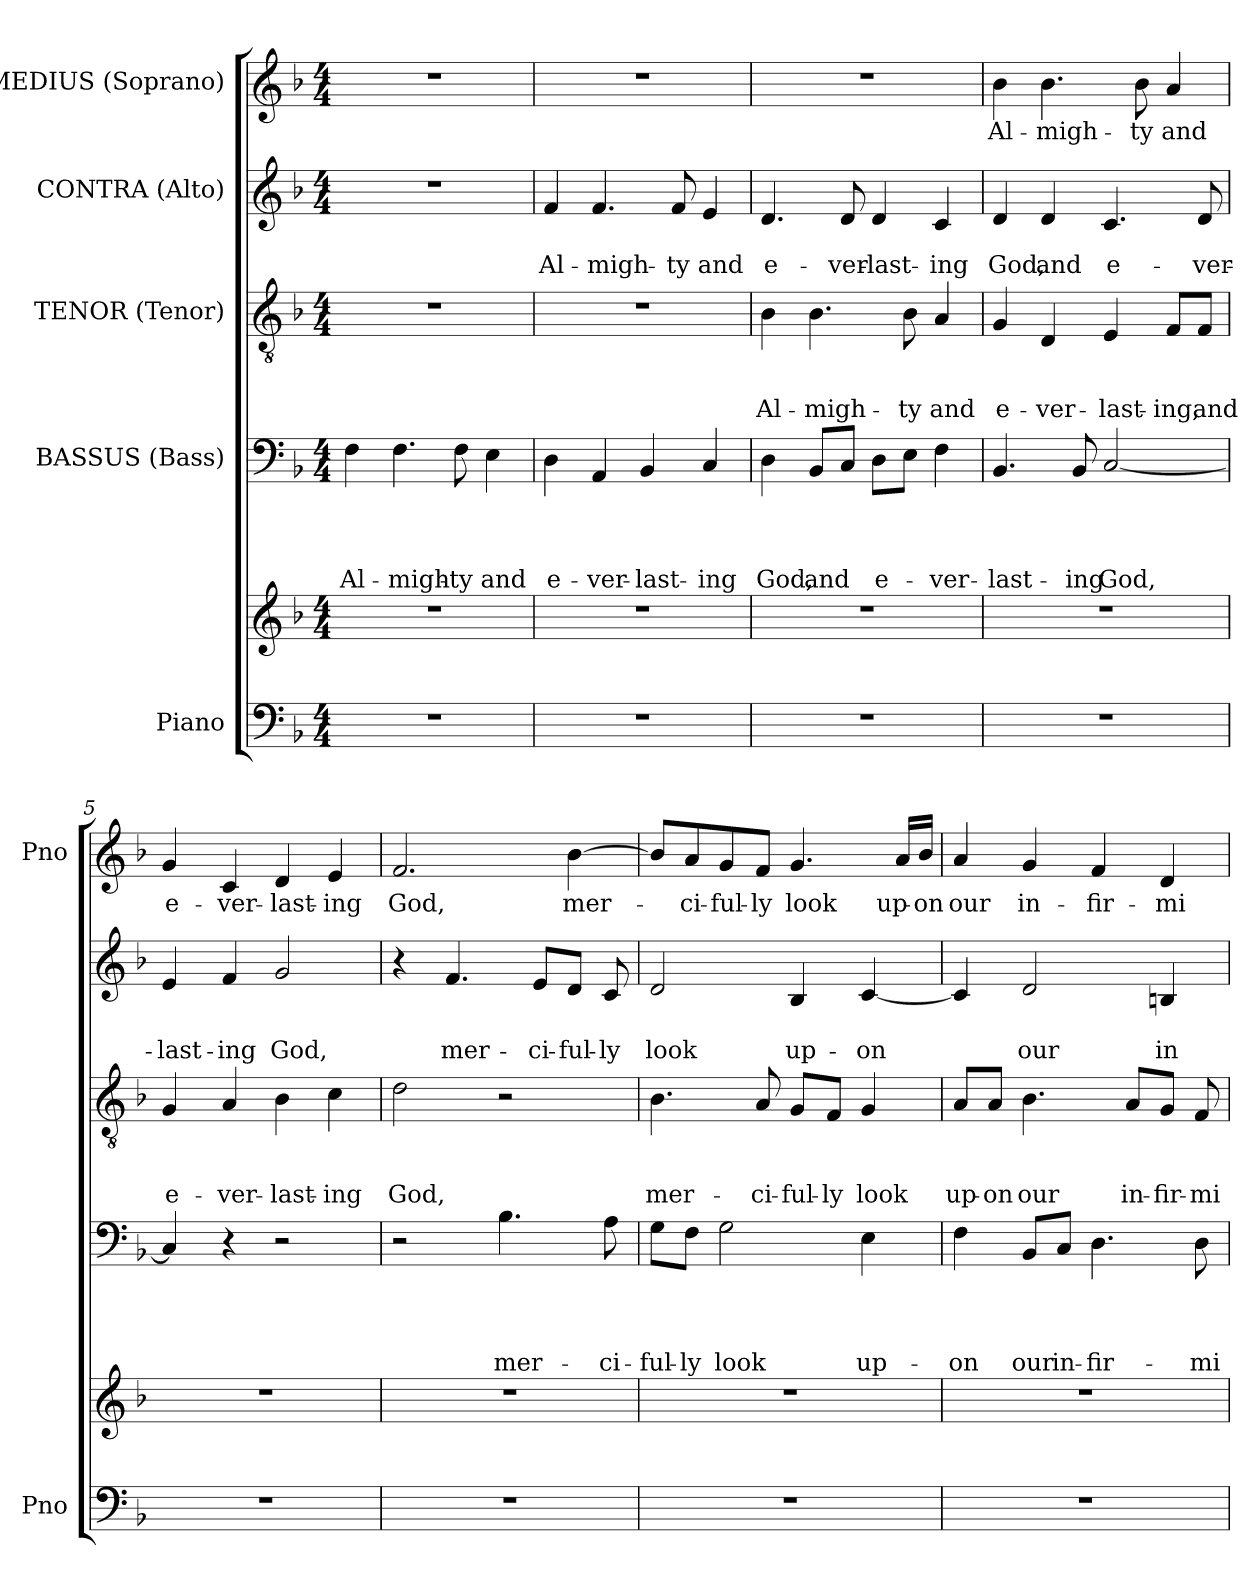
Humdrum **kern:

**kern	**kern	**kern	**text	**text	**text	**text	**kern	**text	**text	**text	**kern	**text	**text	**kern	**text
*part5	*part5	*part4	*part4	*part4	*part4	*part4	*part3	*part3	*part3	*part3	*part2	*part2	*part2	*part1	*part1
*staff6	*staff5	*staff4	*staff4	*staff4	*staff4	*staff4	*staff3	*staff3	*staff3	*staff3	*staff2	*staff2	*staff2	*staff1	*staff1
*I"Piano	*	*I"BASSUS (Bass)	*	*	*	*	*I"TENOR (Tenor)	*	*	*	*I"CONTRA (Alto)	*	*	*I"MEDIUS (Soprano)	*
*I'Pno	*	*	*	*	*	*	*	*	*	*	*	*	*	*I'Pno	*
*clefF4	*clefG2	*clefF4	*	*	*	*	*clefGv2	*	*	*	*clefG2	*	*	*clefG2	*
*k[b-]	*k[b-]	*k[b-]	*	*	*	*	*k[b-]	*	*	*	*k[b-]	*	*	*k[b-]	*
*F:	*F:	*F:	*	*	*	*	*F:	*	*	*	*F:	*	*	*F:	*
*M4/4	*M4/4	*M4/4	*	*	*	*	*M4/4	*	*	*	*M4/4	*	*	*M4/4	*
=1	=1	=1	=1	=1	=1	=1	=1	=1	=1	=1	=1	=1	=1	=1	=1
1r	1r	4F\	.	.	.	Al-	1r	.	.	.	1r	.	.	1r	.
.	.	4.F\	.	.	.	-migh-	.	.	.	.	.	.	.	.	.
.	.	8F\	.	.	.	-ty	.	.	.	.	.	.	.	.	.
.	.	4E\	.	.	.	and	.	.	.	.	.	.	.	.	.
=2	=2	=2	=2	=2	=2	=2	=2	=2	=2	=2	=2	=2	=2	=2	=2
1r	1r	4D\	.	.	.	e-	1r	.	.	.	4f/	.	Al-	1r	.
.	.	4AA/	.	.	.	-ver-	.	.	.	.	4.f/	.	-migh-	.	.
.	.	4BB-/	.	.	.	-last-	.	.	.	.	.	.	.	.	.
.	.	.	.	.	.	.	.	.	.	.	8f/	.	-ty	.	.
.	.	4C/	.	.	.	-ing	.	.	.	.	4e/	.	and	.	.
=3	=3	=3	=3	=3	=3	=3	=3	=3	=3	=3	=3	=3	=3	=3	=3
1r	1r	4D\	.	.	.	God,	4B-\	.	.	Al-	4.d/	.	e-	1r	.
.	.	8BB-/L	.	.	.	and	4.B-\	.	.	-migh-	.	.	.	.	.
.	.	8C/J	.	.	.	.	.	.	.	.	8d/	.	-ver-	.	.
.	.	8D\L	.	.	.	e-	.	.	.	.	4d/	.	-last-	.	.
.	.	8E\J	.	.	.	.	8B-\	.	.	-ty	.	.	.	.	.
.	.	4F\	.	.	.	-ver-	4A/	.	.	and	4c/	.	-ing	.	.
=4	=4	=4	=4	=4	=4	=4	=4	=4	=4	=4	=4	=4	=4	=4	=4
1r	1r	4.BB-/	.	.	.	-last-	4G/	.	.	e-	4d/	.	God,	4b-\	Al-
.	.	.	.	.	.	.	4D/	.	.	-ver-	4d/	.	and	4.b-\	-migh-
.	.	8BB-/	.	.	.	-ing	.	.	.	.	.	.	.	.	.
.	.	[2C/	.	.	.	God,	4E/	.	.	-last-	4.c/	.	e-	.	.
.	.	.	.	.	.	.	.	.	.	.	.	.	.	8b-\	-ty
.	.	.	.	.	.	.	8F/L	.	.	-ing,	.	.	.	4a/	and
.	.	.	.	.	.	.	8F/J	.	.	and	8d/	.	-ver-	.	.
!!LO:LB:g=z
=5	=5	=5	=5	=5	=5	=5	=5	=5	=5	=5	=5	=5	=5	=5	=5
1r	1r	4C/]	.	.	.	.	4G/	.	.	e-	4e/	.	-­last-	4g/	e-
.	.	4r	.	.	.	.	4A/	.	.	-ver-	4f/	.	-ing	4c/	-ver-
.	.	2r	.	.	.	.	4B-\	.	.	-last-	2g/	.	God,	4d/	-last-
.	.	.	.	.	.	.	4c\	.	.	-ing	.	.	.	4e/	-ing
=6	=6	=6	=6	=6	=6	=6	=6	=6	=6	=6	=6	=6	=6	=6	=6
1r	1r	2r	.	.	.	.	2d\	.	.	God,	4r	.	.	2.f/	God,
.	.	.	.	.	.	.	.	.	.	.	4.f/	.	mer-	.	.
.	.	4.B-\	.	.	.	mer-	2r	.	.	.	.	.	.	.	.
.	.	.	.	.	.	.	.	.	.	.	8e/L	.	-ci-	.	.
.	.	.	.	.	.	.	.	.	.	.	8d/J	.	-ful-	[4b-\	mer-
.	.	8A\	.	.	.	-ci-	.	.	.	.	8c/	.	-ly	.	.
=7	=7	=7	=7	=7	=7	=7	=7	=7	=7	=7	=7	=7	=7	=7	=7
1r	1r	8G\L	.	.	.	-ful-	4.B-\	.	.	mer-	2d/	.	look	8b-/L]	.
.	.	8F\J	.	.	.	-ly	.	.	.	.	.	.	.	8a/	-ci-
.	.	2G\	.	.	.	look	.	.	.	.	.	.	.	8g/	-ful-
.	.	.	.	.	.	.	8A/	.	.	-ci-	.	.	.	8f/J	-ly
.	.	.	.	.	.	.	8G/L	.	.	-ful-	4B-/	.	up-	4.g/	look
.	.	.	.	.	.	.	8F/J	.	.	-ly	.	.	.	.	.
.	.	4E\	.	.	.	up-	4G/	.	.	look	[4c/	.	-on	.	.
.	.	.	.	.	.	.	.	.	.	.	.	.	.	16a/LL	up-
.	.	.	.	.	.	.	.	.	.	.	.	.	.	16b-/JJ	-on
=8	=8	=8	=8	=8	=8	=8	=8	=8	=8	=8	=8	=8	=8	=8	=8
1r	1r	4F\	.	.	.	-on	8A/L	.	.	up-	4c/]	.	.	4a/	our
.	.	.	.	.	.	.	8A/J	.	.	-on	.	.	.	.	.
.	.	8BB-/L	.	.	.	our	4.B-\	.	.	our	2d/	.	our	4g/	in-
.	.	8C/J	.	.	.	in-	.	.	.	.	.	.	.	.	.
.	.	4.D\	.	.	.	-fir-	.	.	.	.	.	.	.	4f/	-fir-
.	.	.	.	.	.	.	8A/L	.	.	in-	.	.	.	.	.
.	.	.	.	.	.	.	8G/J	.	.	-fir-	4Bn/	.	in-	4d/	-mi-
.	.	8D\	.	.	.	-mi-	8F/	.	.	-mi-	.	.	.	.	.
=	=	=	=	=	=	=	=	=	=	=	=	=	=	=	=
*-	*-	*-	*-	*-	*-	*-	*-	*-	*-	*-	*-	*-	*-	*-	*-
